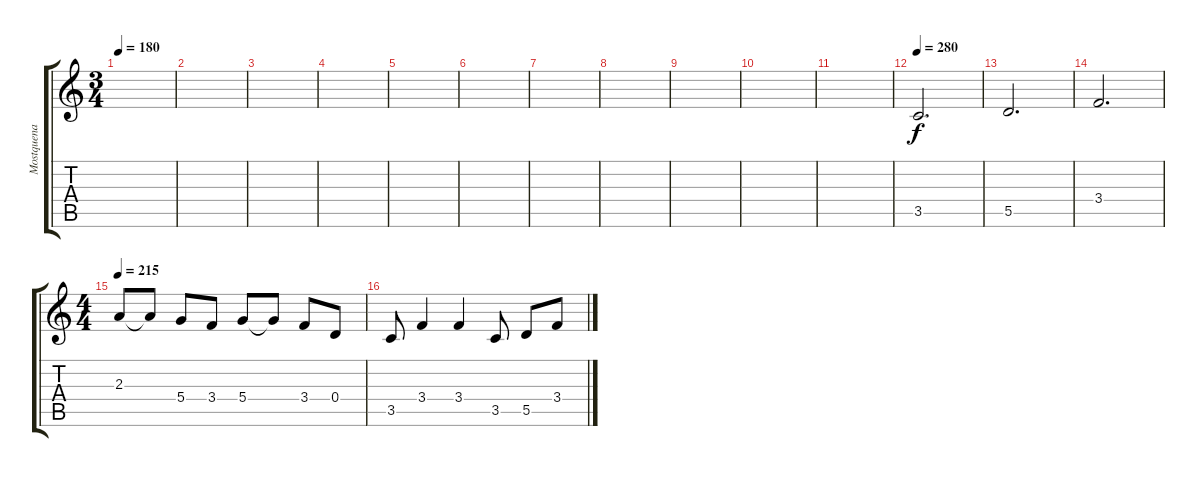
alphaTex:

\track ("Mostquena" "Mostquena") {instrument overdrivenguitar}
\staff {score tabs}
\tuning (E4 B3 G3 D3 A2 E2) {hide}
\ts (3 4)
\tempo 180
\clef g2
\ks c
|
|
|
|
|
|
|
|
|
|
|
\tempo 280
3.5.2{d} |
5.5.2{d} |
3.4.2{d} |
\ts (4 4)
\tempo 215
2.3.8 2.3{t}.8 5.4.8 3.4.8 5.4.8 5.4{t}.8 3.4.8 0.4.8 |
3.5.8 3.4.4 3.4.4 3.5.8 5.5.8 3.4.8
